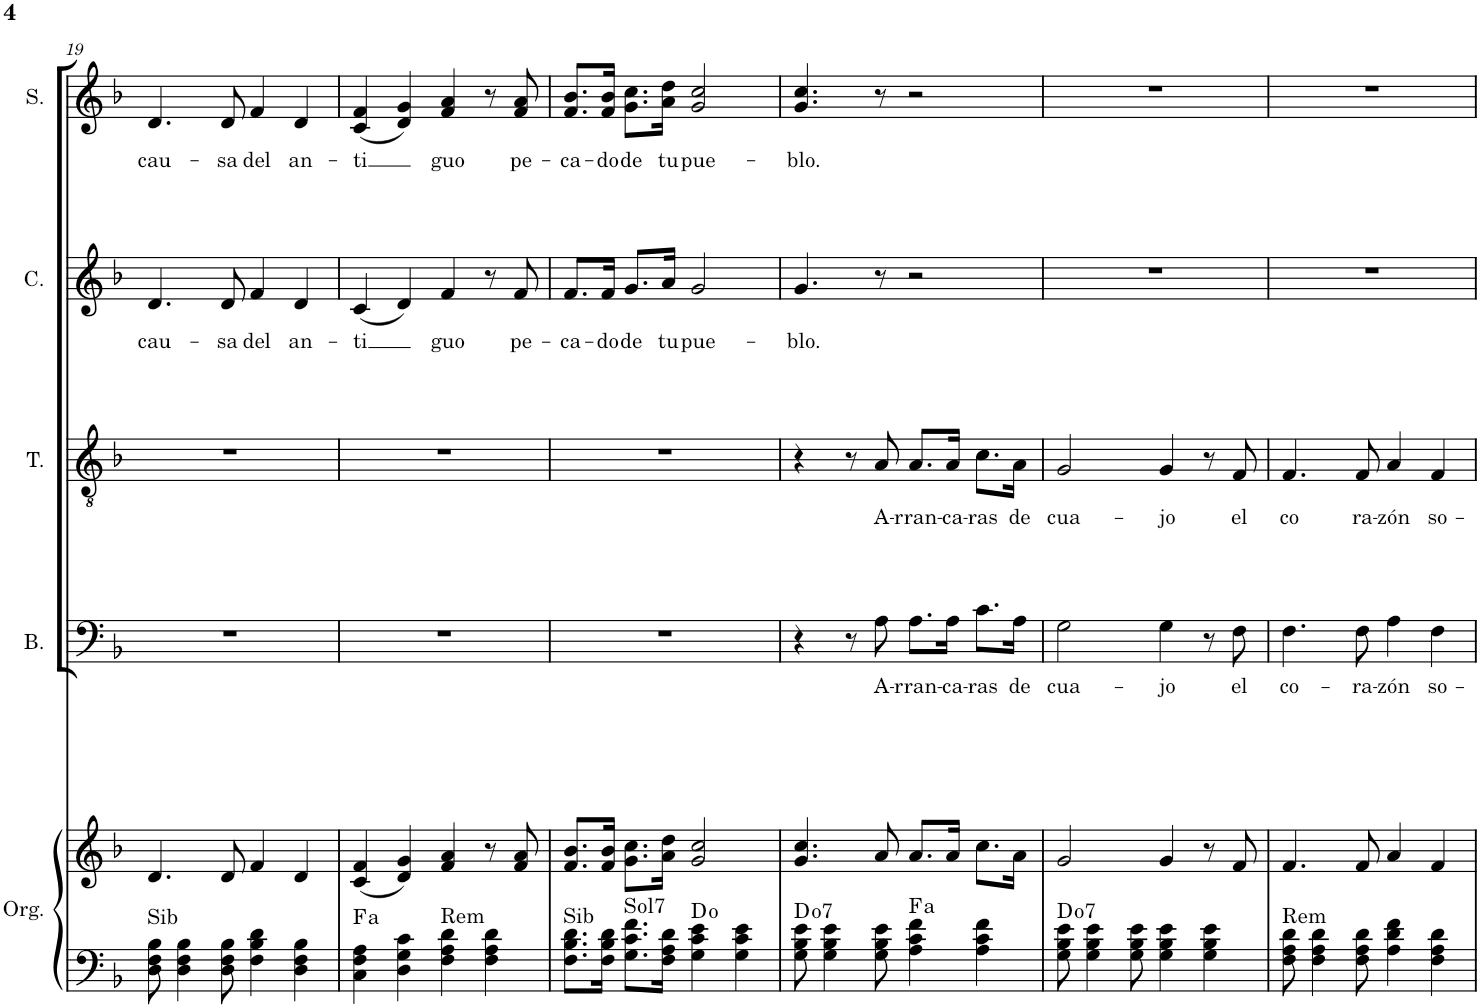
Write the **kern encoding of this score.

**kern	**kern	**harte	**kern	**text	**kern	**text	**kern	**text	**kern	**text
*part5	*part5	*part5	*part4	*part4	*part3	*part3	*part2	*part2	*part1	*part1
*staff6	*staff5	*	*staff4	*staff4	*staff3	*staff3	*staff2	*staff2	*staff1	*staff1
*I"Órgano	*	*	*I"Bajo	*	*I"Tenor	*	*I"Contralto	*	*I"Soprano	*
*	*	*	*I'B.	*	*I'T.	*	*I'C.	*	*I'S.	*
!!LO:PB:g=z
*clefF4	*clefG2	*	*clefF4	*	*clefGv2	*	*clefG2	*	*clefG2	*
*k[b-]	*k[b-]	*	*k[b-]	*	*k[b-]	*	*k[b-]	*	*k[b-]	*
*M4/4	*M4/4	*	*M4/4	*	*M4/4	*	*M4/4	*	*M4/4	*
=19	=19	=19	=19	=19	=19	=19	=19	=19	=19	=19
!	!	!LO:H:kt=Sib	!	!	!	!	!	!LO:LY:b	!	!LO:LY:b
8D\ 8F\ 8B-\	4.d/	N	1r	.	1r	.	4.d/	cau-	4.d/	cau-
4D\ 4F\ 4B-\	.	.	.	.	.	.	.	.	.	.
!	!	!	!	!	!	!	!	!LO:LY:b	!	!LO:LY:b
8D\ 8F\ 8B-\	8d/	.	.	.	.	.	8d/	-sa	8d/	-sa
!	!	!	!	!	!	!	!	!LO:LY:b	!	!LO:LY:b
4F\ 4B-\ 4d\	4f/	.	.	.	.	.	4f/	del	4f/	del
!	!	!	!	!	!	!	!	!LO:LY:b	!	!LO:LY:b
4D\ 4F\ 4B-\	4d/	.	.	.	.	.	4d/	an-	4d/	an-
=20	=20	=20	=20	=20	=20	=20	=20	=20	=20	=20
!	!	!LO:H:kt=a	!	!	!	!	!	!LO:LY:b	!	!LO:LY:b
4C\ 4F\ 4A\	(4c/ 4f/	.	1r	.	1r	.	(4c/	-ti	(4c/ 4f/	-ti
4D\ 4G\ 4c\	4d/ 4g/)	.	.	.	.	.	4d/)	.	4d/ 4g/)	.
!	!	!LO:H:kt=Rem	!	!	!	!	!	!LO:LY:b	!	!LO:LY:b
4F\ 4A\ 4d\	4f/ 4a/	N	.	.	.	.	4f/	guo	4f/ 4a/	guo
4F\ 4A\ 4d\	8r	.	.	.	.	.	8r	.	8r	.
!	!	!	!	!	!	!	!	!LO:LY:b	!	!LO:LY:b
.	8f/ 8a/	.	.	.	.	.	8f/	pe-	8f/ 8a/	pe-
=21	=21	=21	=21	=21	=21	=21	=21	=21	=21	=21
!	!	!LO:H:kt=Sib	!	!	!	!	!	!LO:LY:b	!	!LO:LY:b
8.F\ 8.B-\ 8.d\L	8.f/ 8.b-/L	N	1r	.	1r	.	8.f/L	-ca-	8.f/ 8.b-/L	-ca-
!	!	!	!	!	!	!	!	!LO:LY:b	!	!LO:LY:b
16F\ 16B-\ 16d\Jk	16f/ 16b-/Jk	.	.	.	.	.	16f/Jk	-do	16f/ 16b-/Jk	-do
!	!	!LO:H:kt=Sol7	!	!	!	!	!	!LO:LY:b	!	!LO:LY:b
8.G\ 8.c\ 8.f\L	8.g\ 8.cc\L	N	.	.	.	.	8.g/L	de	8.g\ 8.cc\L	de
!	!	!	!	!	!	!	!	!LO:LY:b	!	!LO:LY:b
16F\ 16A\ 16d\Jk	16a\ 16dd\Jk	.	.	.	.	.	16a/Jk	tu	16a\ 16dd\Jk	tu
!	!	!	!	!	!	!	!	!LO:LY:b	!	!LO:LY:b
4G\ 4c\ 4e\	2g/ 2cc/	D:dim	.	.	.	.	2g/	pue-	2g/ 2cc/	pue-
4G\ 4c\ 4e\	.	.	.	.	.	.	.	.	.	.
=22	=22	=22	=22	=22	=22	=22	=22	=22	=22	=22
!	!	!LO:H:kt=7	!	!	!	!	!	!LO:LY:b	!	!LO:LY:b
8G\ 8B-\ 8e\	4.g/ 4.cc/	D:dim7	4r	.	4r	.	4.g/	-blo.	4.g/ 4.cc/	-blo.
4G\ 4B-\ 4e\	.	.	.	.	.	.	.	.	.	.
.	.	.	8r	.	8r	.	.	.	.	.
!	!	!	!	!LO:LY:b	!	!LO:LY:b	!	!	!	!
8G\ 8B-\ 8e\	8a/	.	8A\	A-	8A/	A-	8r	.	8r	.
!	!	!LO:H:kt=a	!	!LO:LY:b	!	!LO:LY:b	!	!	!	!
4A\ 4c\ 4f\	8.a/L	.	8.A\L	-rran-	8.A/L	-rran-	2r	.	2r	.
!	!	!	!	!LO:LY:b	!	!LO:LY:b	!	!	!	!
.	16a/Jk	.	16A\Jk	-ca-	16A/Jk	-ca-	.	.	.	.
!	!	!	!	!LO:LY:b	!	!LO:LY:b	!	!	!	!
4A\ 4c\ 4f\	8.cc\L	.	8.c\L	-ras	8.c\L	-ras	.	.	.	.
!	!	!	!	!LO:LY:b	!	!LO:LY:b	!	!	!	!
.	16a\Jk	.	16A\Jk	de	16A\Jk	de	.	.	.	.
=23	=23	=23	=23	=23	=23	=23	=23	=23	=23	=23
!	!	!LO:H:kt=7	!	!LO:LY:b	!	!LO:LY:b	!	!	!	!
8G\ 8B-\ 8e\	2g/	D:dim7	2G\	cua-	2G/	cua-	1r	.	1r	.
4G\ 4B-\ 4e\	.	.	.	.	.	.	.	.	.	.
8G\ 8B-\ 8e\	.	.	.	.	.	.	.	.	.	.
!	!	!	!	!LO:LY:b	!	!LO:LY:b	!	!	!	!
4G\ 4B-\ 4e\	4g/	.	4G\	-jo	4G/	-jo	.	.	.	.
4G\ 4B-\ 4e\	8r	.	8r	.	8r	.	.	.	.	.
!	!	!	!	!LO:LY:b	!	!LO:LY:b	!	!	!	!
.	8f/	.	8F\	el	8F/	el	.	.	.	.
=24	=24	=24	=24	=24	=24	=24	=24	=24	=24	=24
!	!	!LO:H:kt=Rem	!	!LO:LY:b	!	!LO:LY:b	!	!	!	!
8F\ 8A\ 8d\	4.f/	N	4.F\	co-	4.F/	co	1r	.	1r	.
4F\ 4A\ 4d\	.	.	.	.	.	.	.	.	.	.
!	!	!	!	!LO:LY:b	!	!LO:LY:b	!	!	!	!
8F\ 8A\ 8d\	8f/	.	8F\	-ra-	8F/	-ra-	.	.	.	.
!	!	!	!	!LO:LY:b	!	!LO:LY:b	!	!	!	!
4A\ 4d\ 4f\	4a/	.	4A\	-zón	4A/	-zón	.	.	.	.
!	!	!	!	!LO:LY:b	!	!LO:LY:b	!	!	!	!
4F\ 4A\ 4d\	4f/	.	4F\	so-	4F/	so-	.	.	.	.
=	=	=	=	=	=	=	=	=	=	=
*-	*-	*-	*-	*-	*-	*-	*-	*-	*-	*-
